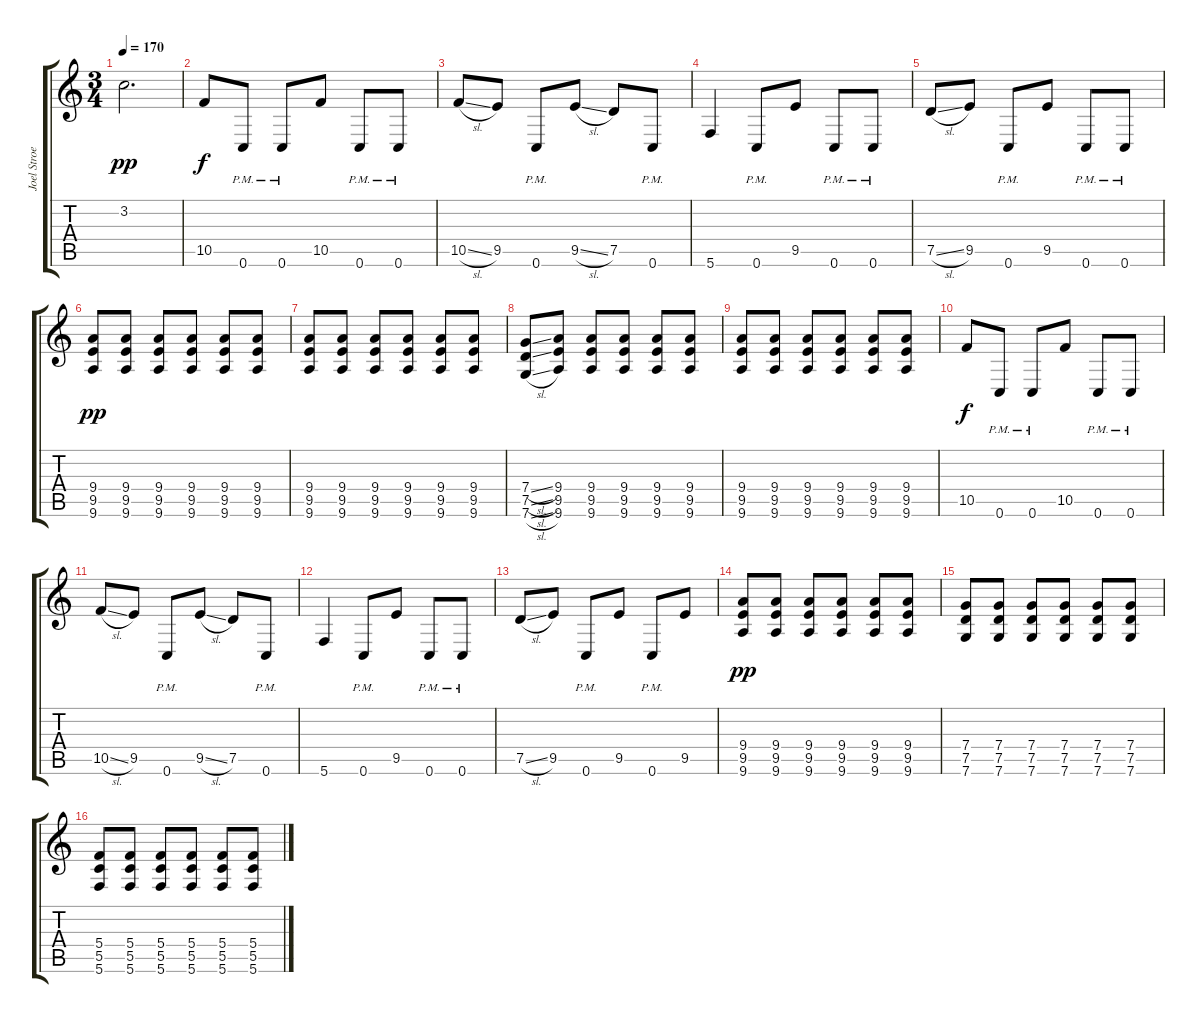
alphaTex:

\track ("Joel Stroetzel 2" "Joel Stroe") {instrument distortionguitar}
\staff {score tabs}
\tuning (D4 A3 F3 C3 G2 C2) {hide}
\ts (3 4)
\tempo 170
\clef g2
\ks c
3.2{t}.2{d dy pp} |
10.5.8{dy f} 0.6{pm}.8 0.6{pm}.8 10.5.8 0.6{pm}.8 0.6{pm}.8 |
10.5{sl}.8 9.5.8 0.6{pm}.8 9.5{sl}.8 7.5.8 0.6{pm}.8 |
5.6.4 0.6{pm}.8 9.5.8 0.6{pm}.8 0.6{pm}.8 |
7.5{sl}.8 9.5.8 0.6{pm}.8 9.5.8 0.6{pm}.8 0.6{pm}.8 |
(9.4 9.5 9.6).8{dy pp} (9.4 9.5 9.6).8 (9.4 9.5 9.6).8 (9.4 9.5 9.6).8 (9.4 9.5 9.6).8 (9.4 9.5 9.6).8 |
(9.4 9.5 9.6).8 (9.4 9.5 9.6).8 (9.4 9.5 9.6).8 (9.4 9.5 9.6).8 (9.4 9.5 9.6).8 (9.4 9.5 9.6).8 |
(7.4{sl} 7.5{sl} 7.6{sl}).8 (9.4 9.5 9.6).8 (9.4 9.5 9.6).8 (9.4 9.5 9.6).8 (9.4 9.5 9.6).8 (9.4 9.5 9.6).8 |
(9.4 9.5 9.6).8 (9.4 9.5 9.6).8 (9.4 9.5 9.6).8 (9.4 9.5 9.6).8 (9.4 9.5 9.6).8 (9.4 9.5 9.6).8 |
10.5.8{dy f} 0.6{pm}.8 0.6{pm}.8 10.5.8 0.6{pm}.8 0.6{pm}.8 |
10.5{sl}.8 9.5.8 0.6{pm}.8 9.5{sl}.8 7.5.8 0.6{pm}.8 |
5.6.4 0.6{pm}.8 9.5.8 0.6{pm}.8 0.6{pm}.8 |
7.5{sl}.8 9.5.8 0.6{pm}.8 9.5.8 0.6{pm}.8 9.5.8 |
(9.4 9.5 9.6).8{dy pp} (9.4 9.5 9.6).8 (9.4 9.5 9.6).8 (9.4 9.5 9.6).8 (9.4 9.5 9.6).8 (9.4 9.5 9.6).8 |
(7.4 7.5 7.6).8 (7.4 7.5 7.6).8 (7.4 7.5 7.6).8 (7.4 7.5 7.6).8 (7.4 7.5 7.6).8 (7.4 7.5 7.6).8 |
(5.4 5.5 5.6).8 (5.4 5.5 5.6).8 (5.4 5.5 5.6).8 (5.4 5.5 5.6).8 (5.4 5.5 5.6).8 (5.4 5.5 5.6).8
